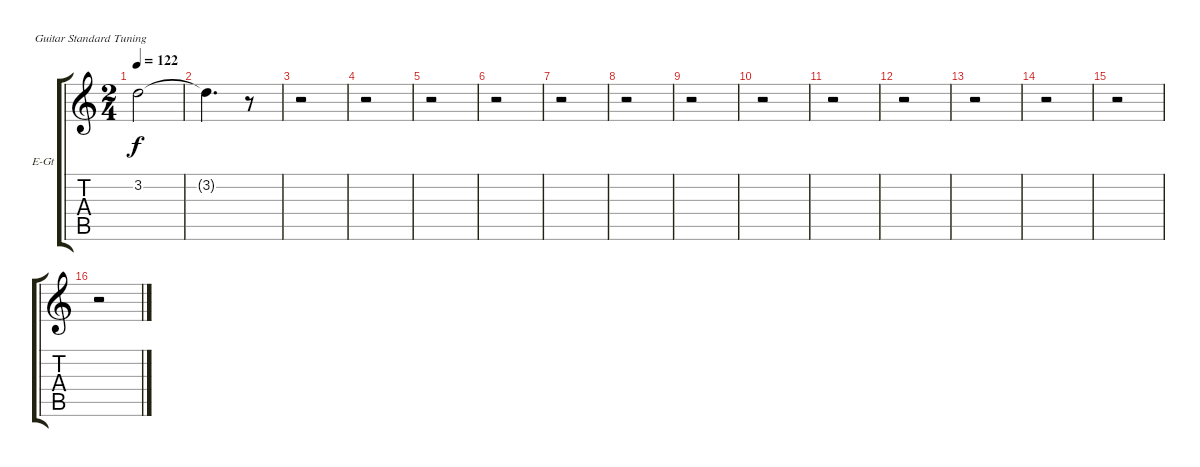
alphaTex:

\bracketExtendMode groupsimilarinstruments
\firstSystemTrackNameOrientation horizontal
\otherSystemsTrackNameOrientation horizontal
\track ("Соло Гитара 1" "E-Gt") {instrument electricguitarclean}
\staff {score tabs}
\tuning (E4 B3 G3 D3 A2 E2)
\ts (2 4)
\tempo 122
\clef g2
\ks c
3.2{t}.2{dy f} |
3.2{t}.4{d} r.8 |
r.2 |
r.2 |
r.2 |
r.2 |
r.2 |
r.2 |
r.2 |
r.2 |
r.2 |
r.2 |
r.2 |
r.2 |
r.2 |
r.2
